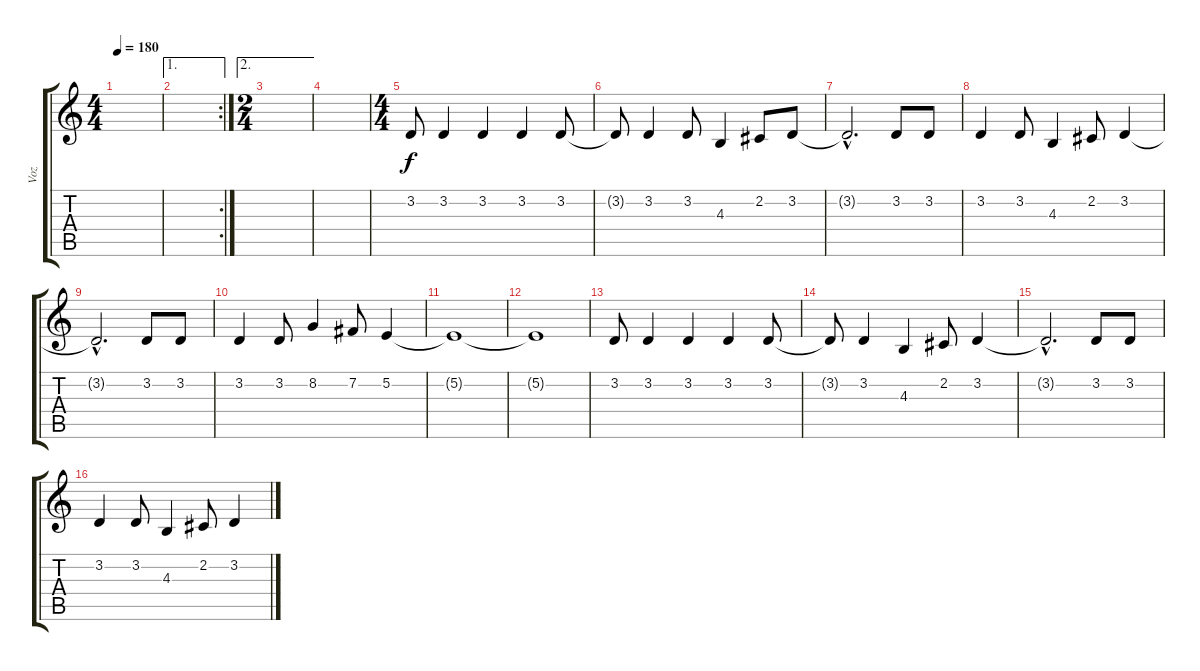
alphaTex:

\track ("Voz" "Voz") {instrument lead6voice}
\staff {score tabs}
\tuning (E4 B3 G3 D3 A2 E2) {hide}
\ts (4 4)
\tempo 180
\clef g2
\ks c
|
\ae 1
\rc 2
|
\ae 2
\ts (2 4)
|
|
\ts (4 4)
3.2.8 3.2.4 3.2.4 3.2.4 3.2.8 |
3.2{t}.8 3.2.4 3.2.8 4.3.4 2.2.8 3.2.8 |
3.2{hac t}.2{d} 3.2.8 3.2.8 |
3.2.4 3.2.8 4.3.4 2.2.8 3.2.4 |
3.2{hac t}.2{d} 3.2.8 3.2.8 |
3.2.4 3.2.8 8.2.4 7.2.8 5.2.4 |
5.2{t}.1 |
5.2{t}.1 |
3.2.8 3.2.4 3.2.4 3.2.4 3.2.8 |
3.2{t}.8 3.2.4 4.3.4 2.2.8 3.2.4 |
3.2{hac t}.2{d} 3.2.8 3.2.8 |
3.2.4 3.2.8 4.3.4 2.2.8 3.2.4
